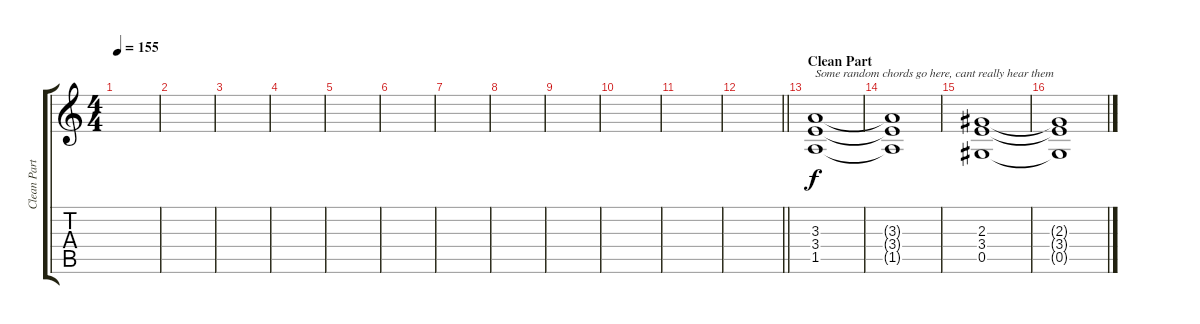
\track ("Clean Part" "Clean Part") {instrument electricguitarjazz}
\staff {score tabs}
\tuning (Eb4 Bb3 Gb3 Db3 Ab2 Db2) {hide}
\ts (4 4)
\tempo 155
\clef g2
\ks c
|
|
|
|
|
|
|
|
|
|
|
\barLineRight lightlight
|
\section ("" "Clean Part")
(3.3 3.4 1.5).1{txt "Some random chords go here, cant really hear them"} |
(3.3{t} 3.4{t} 1.5{t}).1 |
(2.3 3.4 0.5).1 |
(2.3{t} 3.4{t} 0.5{t}).1
